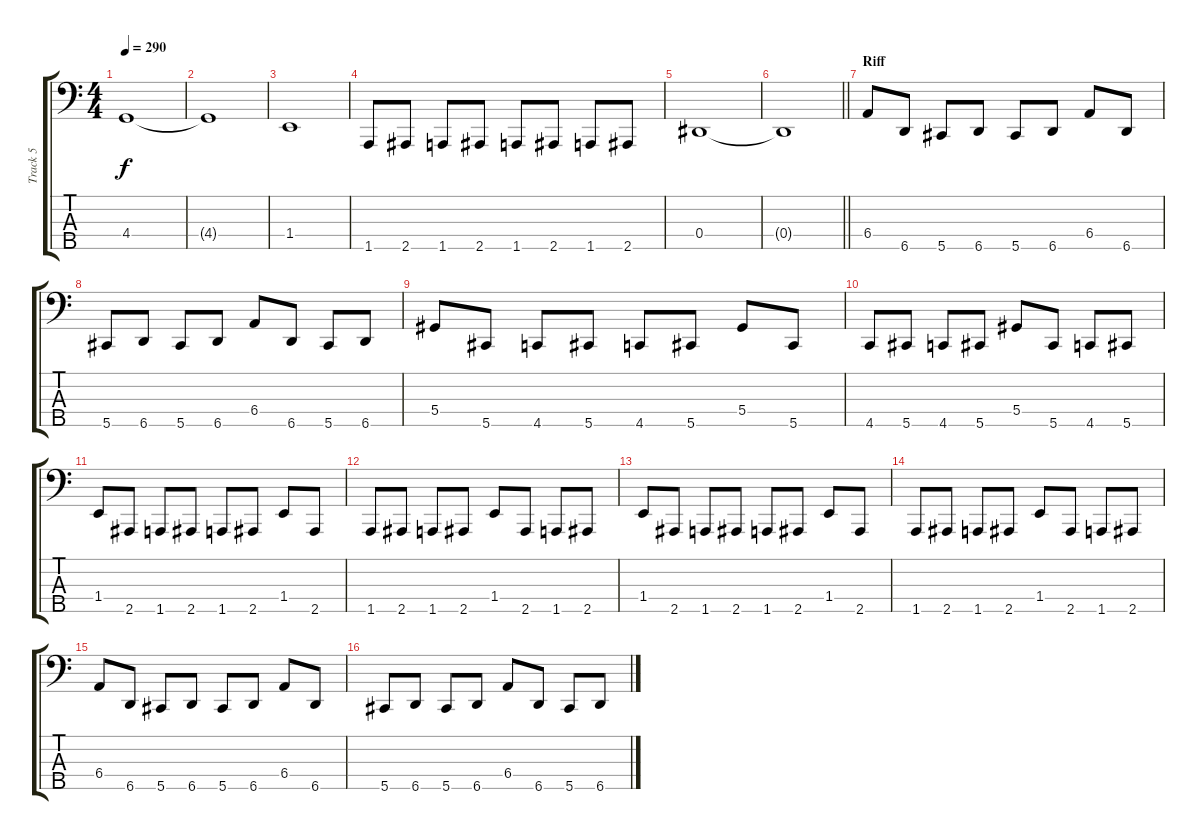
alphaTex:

\track ("Track 5" "Track 5") {instrument electricbassfinger}
\staff {score tabs}
\tuning (Gb2 Db2 Ab1 Eb1 Ab0) {hide}
\ts (4 4)
\tempo 290
\clef f4
\ks c
4.4.1{dy f} |
4.4{t}.1 |
1.4.1 |
1.5.8 2.5.8 1.5.8 2.5.8 1.5.8 2.5.8 1.5.8 2.5.8 |
0.4.1 |
\barLineRight lightlight
0.4{t}.1 |
\section ("" "Riff")
6.4.8 6.5.8 5.5.8 6.5.8 5.5.8 6.5.8 6.4.8 6.5.8 |
5.5.8 6.5.8 5.5.8 6.5.8 6.4.8 6.5.8 5.5.8 6.5.8 |
5.4.8 5.5.8 4.5.8 5.5.8 4.5.8 5.5.8 5.4.8 5.5.8 |
4.5.8 5.5.8 4.5.8 5.5.8 5.4.8 5.5.8 4.5.8 5.5.8 |
1.4.8 2.5.8 1.5.8 2.5.8 1.5.8 2.5.8 1.4.8 2.5.8 |
1.5.8 2.5.8 1.5.8 2.5.8 1.4.8 2.5.8 1.5.8 2.5.8 |
1.4.8 2.5.8 1.5.8 2.5.8 1.5.8 2.5.8 1.4.8 2.5.8 |
1.5.8 2.5.8 1.5.8 2.5.8 1.4.8 2.5.8 1.5.8 2.5.8 |
6.4.8 6.5.8 5.5.8 6.5.8 5.5.8 6.5.8 6.4.8 6.5.8 |
5.5.8 6.5.8 5.5.8 6.5.8 6.4.8 6.5.8 5.5.8 6.5.8
